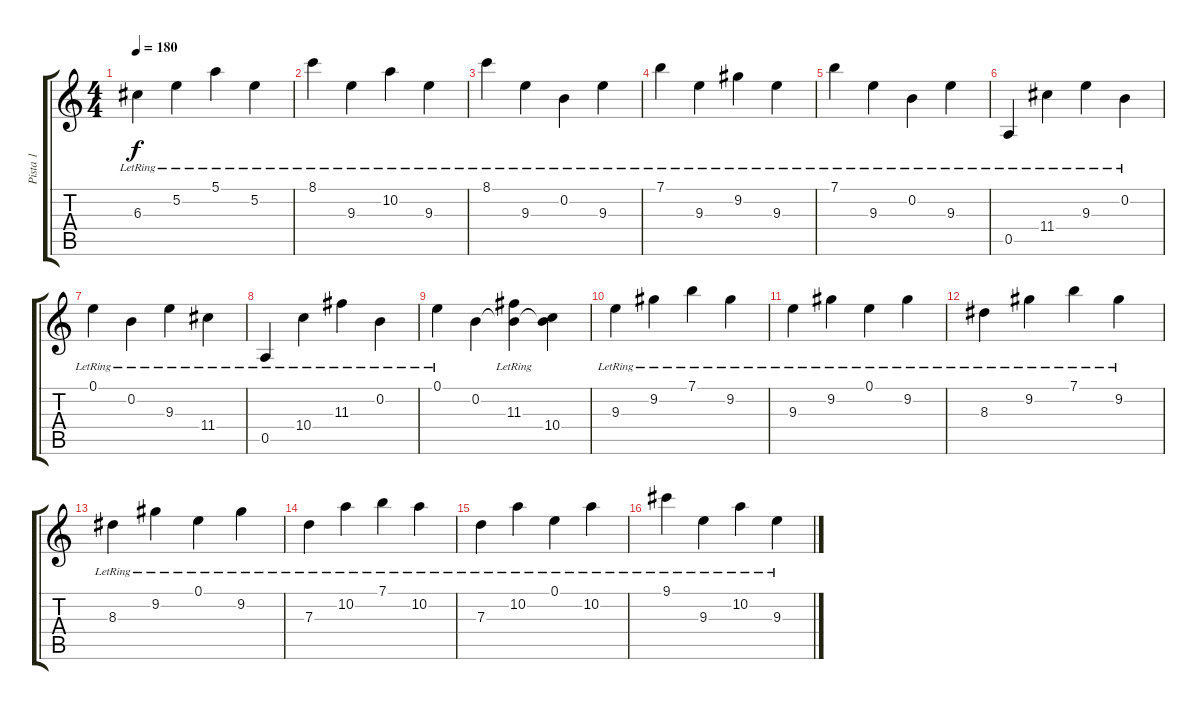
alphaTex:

\track ("Pista 1" "Pista 1") {instrument distortionguitar}
\staff {score tabs}
\tuning (E4 B3 G3 D3 A2 E2) {hide}
\ts (4 4)
\tempo 180
\clef g2
\ks c
6.3{lr}.4{dy f} 5.2{lr}.4 5.1{lr}.4 5.2{lr}.4 |
8.1{lr}.4 9.3{lr}.4 10.2{lr}.4 9.3{lr}.4 |
8.1{lr}.4 9.3{lr}.4 0.2{lr}.4 9.3{lr}.4 |
7.1{lr}.4 9.3{lr}.4 9.2{lr}.4 9.3{lr}.4 |
7.1{lr}.4 9.3{lr}.4 0.2{lr}.4 9.3{lr}.4 |
0.5{lr}.4{instrument distortionguitar} 11.4{lr}.4 9.3{lr}.4 0.2{lr}.4 |
0.1{lr}.4 0.2{lr}.4 9.3{lr}.4 11.4{lr}.4 |
0.5{lr}.4 10.4{lr}.4 11.3{lr}.4 0.2{lr}.4 |
0.1{lr}.4 0.2.4 (0.2{t} 11.3{lr}).4 (0.2{t} 10.4).4 |
9.3{lr}.4{instrument electricguitarjazz} 9.2{lr}.4 7.1{lr}.4 9.2{lr}.4 |
9.3{lr}.4 9.2{lr}.4 0.1{lr}.4 9.2{lr}.4 |
8.3{lr}.4 9.2{lr}.4 7.1{lr}.4 9.2{lr}.4 |
8.3{lr}.4 9.2{lr}.4 0.1{lr}.4 9.2{lr}.4 |
7.3{lr}.4 10.2{lr}.4 7.1{lr}.4 10.2{lr}.4 |
7.3{lr}.4 10.2{lr}.4 0.1{lr}.4 10.2{lr}.4 |
9.1{lr}.4 9.3{lr}.4 10.2{lr}.4 9.3{lr}.4
